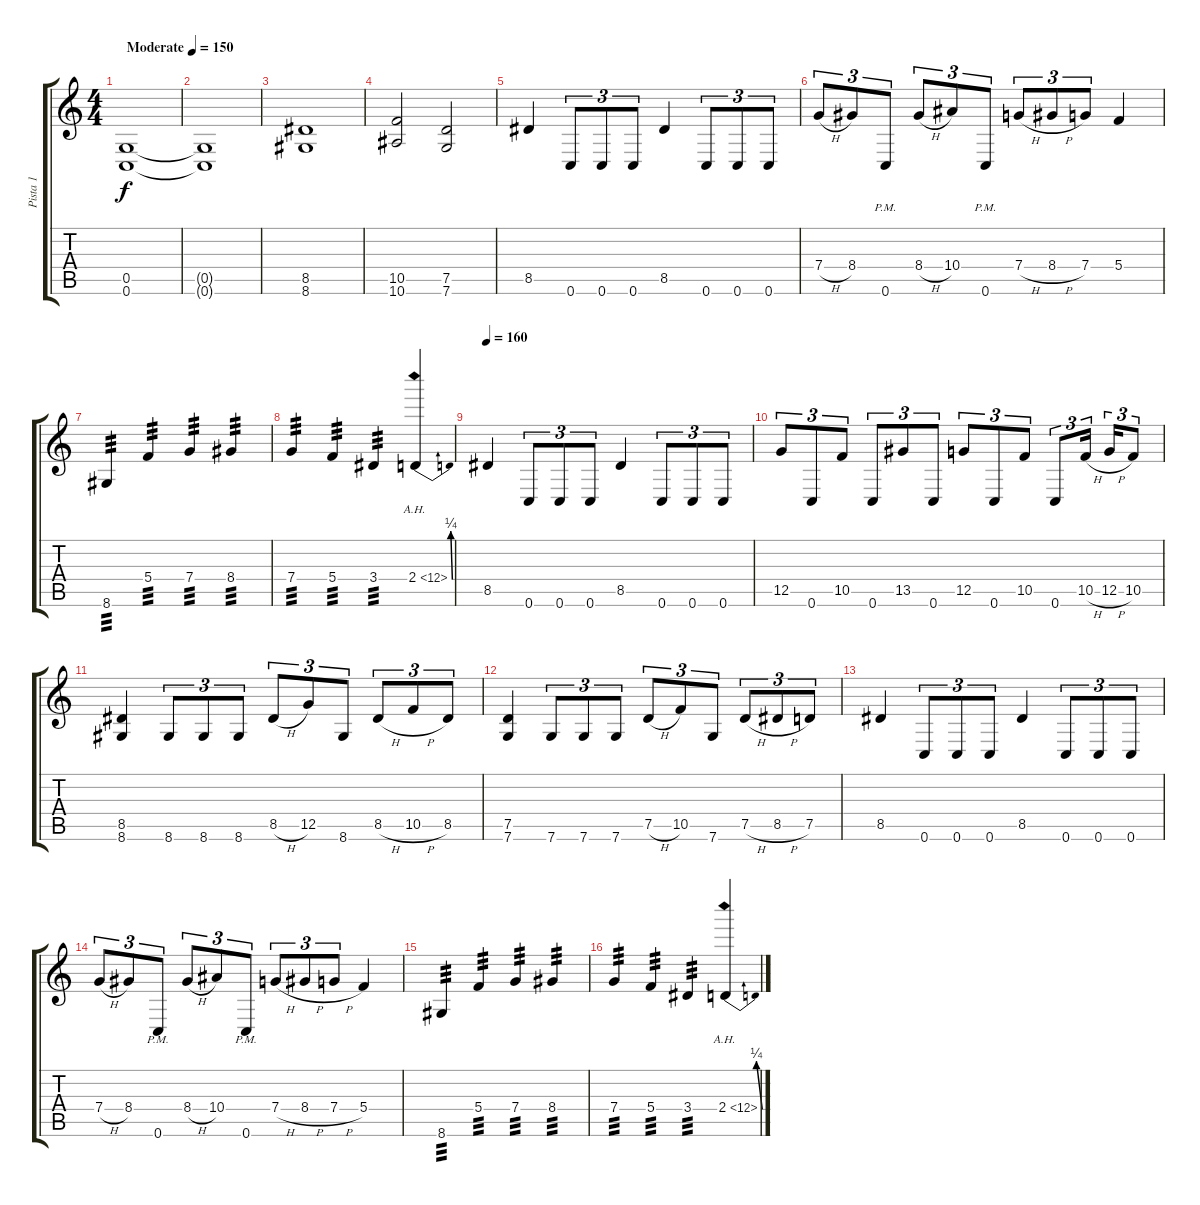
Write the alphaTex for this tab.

\track ("Pista 1" "Pista 1") {instrument distortionguitar}
\staff {score tabs}
\tuning (D4 A3 F3 C3 G2 C2) {hide}
\ts (4 4)
\tempo (150 "Moderate")
\clef g2
\ks c
(0.5 0.6).1{dy f instrument distortionguitar} |
(0.5{t} 0.6{t}).1 |
(8.5 8.6).1 |
(10.5 10.6).2 (7.5 7.6).2 |
8.5.4 0.6.8{tu (3 2)} 0.6.8{tu (3 2)} 0.6.8{tu (3 2)} 8.5.4 0.6.8{tu (3 2)} 0.6.8{tu (3 2)} 0.6.8{tu (3 2)} |
7.4{h}.8{tu (3 2)} 8.4.8{tu (3 2)} 0.6{pm}.8{tu (3 2)} 8.4{h}.8{tu (3 2)} 10.4.8{tu (3 2)} 0.6{pm}.8{tu (3 2)} 7.4{h}.8{tu (3 2)} 8.4{h}.8{tu (3 2)} 7.4.8{tu (3 2)} 5.4.4 |
8.6.4{tp 3} 5.4.4{tp 3} 7.4.4{tp 3} 8.4.4{tp 3} |
7.4.4{tp 3} 5.4.4{tp 3} 3.4.4{tp 3} 2.4{be (bend 0 0 60 1) ah 10}.4 |
\tempo 160
8.5.4 0.6.8{tu (3 2)} 0.6.8{tu (3 2)} 0.6.8{tu (3 2)} 8.5.4 0.6.8{tu (3 2)} 0.6.8{tu (3 2)} 0.6.8{tu (3 2)} |
12.5.8{tu (3 2)} 0.6.8{tu (3 2)} 10.5.8{tu (3 2)} 0.6.8{tu (3 2)} 13.5.8{tu (3 2)} 0.6.8{tu (3 2)} 12.5.8{tu (3 2)} 0.6.8{tu (3 2)} 10.5.8{tu (3 2)} 0.6.8{tu (3 2)} 10.5{h}.16{tu (3 2) beam splitsecondary} 12.5{h}.16{tu (3 2)} 10.5.8{tu (3 2)} |
(8.5 8.6).4 8.6.8{tu (3 2)} 8.6.8{tu (3 2)} 8.6.8{tu (3 2)} 8.5{h}.8{tu (3 2)} 12.5.8{tu (3 2)} 8.6.8{tu (3 2)} 8.5{h}.8{tu (3 2)} 10.5{h}.8{tu (3 2)} 8.5.8{tu (3 2)} |
(7.5 7.6).4 7.6.8{tu (3 2)} 7.6.8{tu (3 2)} 7.6.8{tu (3 2)} 7.5{h}.8{tu (3 2)} 10.5.8{tu (3 2)} 7.6.8{tu (3 2)} 7.5{h}.8{tu (3 2)} 8.5{h}.8{tu (3 2)} 7.5.8{tu (3 2)} |
8.5.4 0.6.8{tu (3 2)} 0.6.8{tu (3 2)} 0.6.8{tu (3 2)} 8.5.4 0.6.8{tu (3 2)} 0.6.8{tu (3 2)} 0.6.8{tu (3 2)} |
7.4{h}.8{tu (3 2)} 8.4.8{tu (3 2)} 0.6{pm}.8{tu (3 2)} 8.4{h}.8{tu (3 2)} 10.4.8{tu (3 2)} 0.6{pm}.8{tu (3 2)} 7.4{h}.8{tu (3 2)} 8.4{h}.8{tu (3 2)} 7.4{h}.8{tu (3 2)} 5.4.4 |
8.6.4{tp 3} 5.4.4{tp 3} 7.4.4{tp 3} 8.4.4{tp 3} |
7.4.4{tp 3} 5.4.4{tp 3} 3.4.4{tp 3} 2.4{be (bend 0 0 60 1) ah 10}.4
